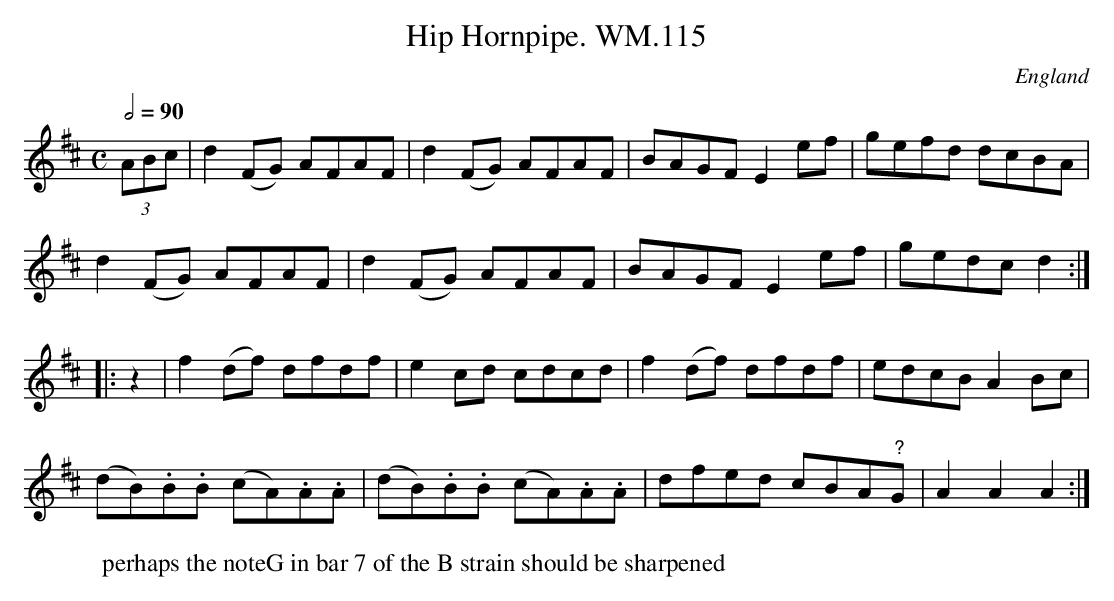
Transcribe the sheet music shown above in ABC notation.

X:1
T:Hip Hornpipe. WM.115
M:C
L:1/8
Q:1/2=90
O:England
K:D major
(3ABc|d2(FG) AFAF|d2(FG) AFAF|BAGFE2ef|gefd dcBA|!
d2(FG) AFAF|d2(FG) AFAF|BAGFE2ef|gedcd2:|!
|:z2|f2(df) dfdf|e2cd cdcd|f2(df) dfdf|edcBA2Bc|!
(dB).B.B (cA).A.A|(dB).B.B (cA).A.A|dfed cBA"?"G|A2A2A2:|
W:perhaps the noteG in bar 7 of the B strain should be sharpened
